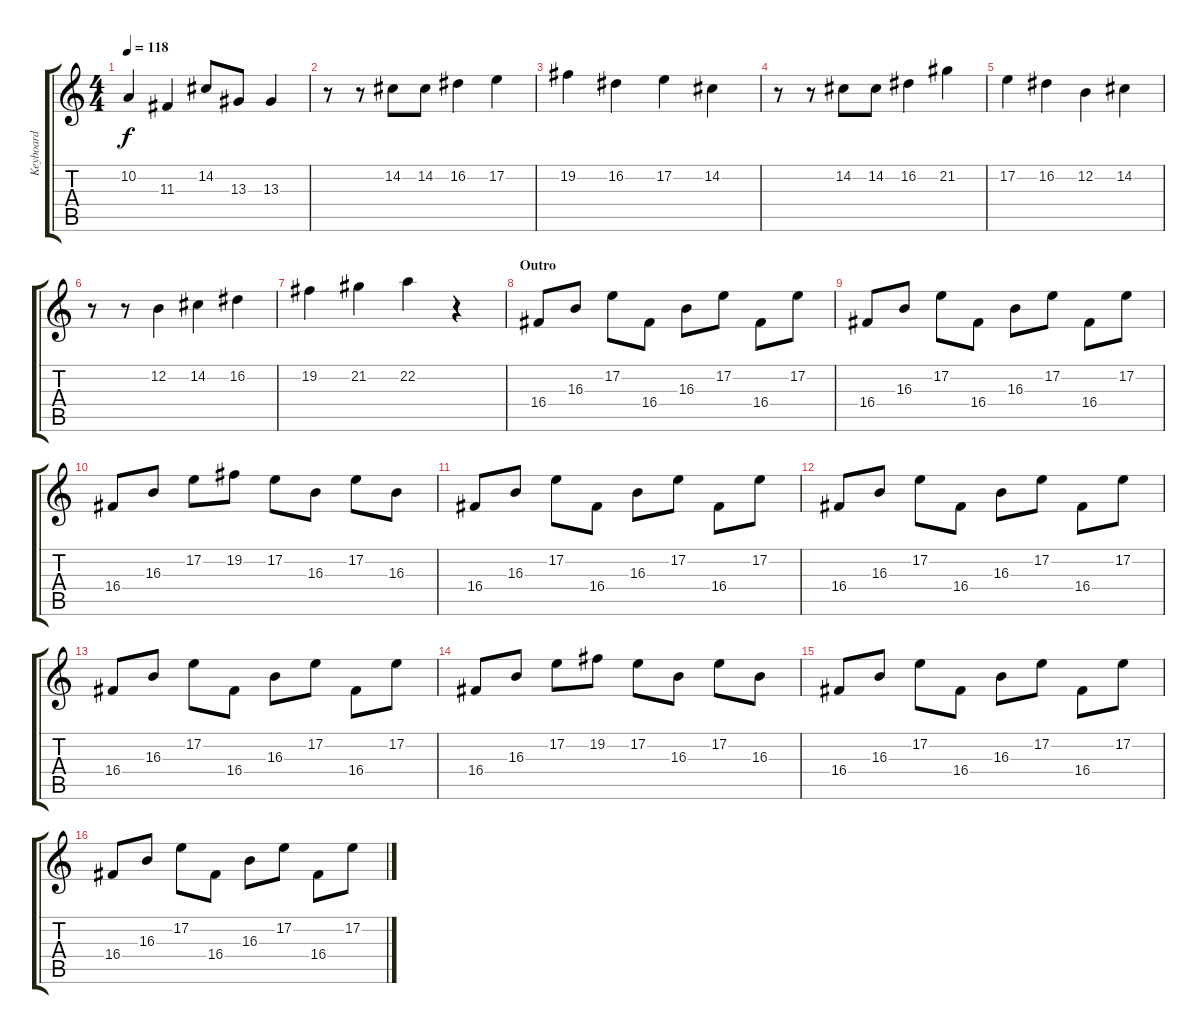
\track ("Keyboard" "Keyboard") {instrument brightacousticpiano}
\staff {score tabs}
\tuning (E4 B3 G3 D3 A2 E2) {hide}
\ts (4 4)
\tempo 118
\clef g2
\ks c
10.2.4{dy f} 11.3.4 14.2.8 13.3.8 13.3.4 |
r.8 r.8 14.2.8 14.2.8 16.2.4 17.2.4 |
19.2.4 16.2.4 17.2.4 14.2.4 |
r.8 r.8 14.2.8 14.2.8 16.2.4 21.2.4 |
17.2.4 16.2.4 12.2.4 14.2.4 |
r.8 r.8 12.2.4 14.2.4 16.2.4 |
19.2.4 21.2.4 22.2.4 r.4 |
\section ("" "Outro")
16.4.8 16.3.8 17.2.8 16.4.8 16.3.8 17.2.8 16.4.8 17.2.8 |
16.4.8 16.3.8 17.2.8 16.4.8 16.3.8 17.2.8 16.4.8 17.2.8 |
16.4.8 16.3.8 17.2.8 19.2.8 17.2.8 16.3.8 17.2.8 16.3.8 |
16.4.8 16.3.8 17.2.8 16.4.8 16.3.8 17.2.8 16.4.8 17.2.8 |
16.4.8 16.3.8 17.2.8 16.4.8 16.3.8 17.2.8 16.4.8 17.2.8 |
16.4.8 16.3.8 17.2.8 16.4.8 16.3.8 17.2.8 16.4.8 17.2.8 |
16.4.8 16.3.8 17.2.8 19.2.8 17.2.8 16.3.8 17.2.8 16.3.8 |
16.4.8 16.3.8 17.2.8 16.4.8 16.3.8 17.2.8 16.4.8 17.2.8 |
16.4.8 16.3.8 17.2.8 16.4.8 16.3.8 17.2.8 16.4.8 17.2.8
